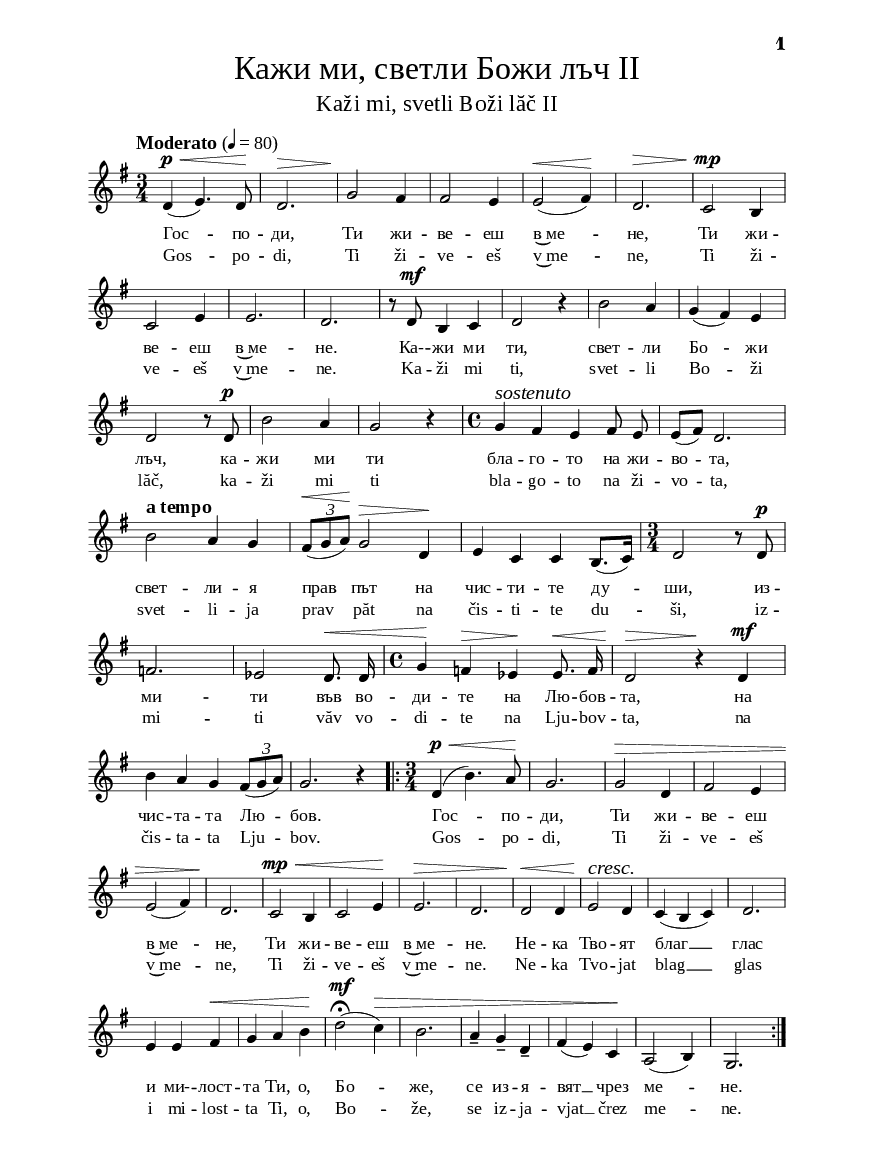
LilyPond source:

\version "2.24.3"

% include paper part and global functions
\include "include/globals.ily"

\bookpart {
  \label #'ref211
  \tocItem \markup "Кажи ми, светли Божи лъч II – Kaži mi, svetli Boži lăč II "
  \include "include/bookpart-paper.ily"
  \score {
    \include "include/score-layout.ily"
    \new Voice \absolute {
      \clef treble
      \key g \major
      \time 3/4
      \tempoFunc "Moderato" 4 "80"
      \autoBeamOff

      d'4 (  ^\p  ^\<  e'4. )  d'8  ^\! | % 2
      d'2.  ^\> | % 3
      g'2  ^\!  fis'4 | % 4
      fis'2  e'4 | % 5
      e'2 (  ^\<  fis'4 )  ^\! | % 6
      d'2.  ^\> | % 7
      c'2  ^\!  ^\mp  b4 \break | % 8
      c'2  e'4 | % 9
      e'2. |
      d'2. | % 11
      r8  d'8  ^\mf  b4  c'4 | % 12
      d'2 r4 | % 13
      b'2  a'4 | % 14
      g'4 (  fis'4 )  e'4 \break | % 15
      d'2 r8  d'8  ^\p | % 16
      b'2  a'4 | % 17
      g'2 r4 | % 18
      \time 4/4  | % 18
      g'4 ^\markup{ \huge \italic {sostenuto} }  fis'4  e'4
      fis'8  e'8 | % 19
      e'8 ( [  fis'8 ) ]  d'2. \break |

      \tempo"a tempo" b'2  a'4  g'4 | % 21
      \once \omit TupletBracket
      \times 2/3  {
        fis'8 ( [  ^\<  g'8  a'8 ) ]
      }
      ^\!  g'2  ^\>  d'4  ^\! | % 22
      e'4  c'4  c'4  b8. ( [  c'16 ) ]
      | % 23
      \time 3/4  | % 23
      d'2 r8  d'8  ^\p \break | % 24
      f'2. | % 25
      es'2
      \once \override Hairpin.to-barline = ##f
      d'8. ^\<  d'16 | % 26
      \time 4/4  | % 26
      g'4  ^\!  f'4  ^\>  es'4 ^\! es'8. ^\<
      f'16 | % 27
      d'2  ^\!  ^\> r4  ^\!  d'4  ^\mf \break | % 28
      b'4  a'4  g'4 \once \omit TupletBracket
      \times 2/3  {
        fis'8 ( [  g'8  a'8 ) ]
      }
      | % 29
      g'2. r4 \bar ".|:"

      \time 3/4  |
      d'4 (  ^\p  ^\<  b'4. )  a'8  ^\! | % 31
      g'2. | % 32
      g'2  ^\>  d'4  | % 33
      fis'2  e'4 | \break % 34
      e'2 (  fis'4 ) | % 35
      d'2.  ^\! | % 36
      c'2  ^\mp  ^\<  b4 | % 37
      c'2  e'4  ^\! | % 38
      e'2.  ^\> | % 39
      d'2. |
      d'2  ^\!  ^\<  d'4 | % 41
      e'2  ^\! ^\markup \huge \italic { "cresc." }  d'4 |   % 42
      \once \omit TupletBracket

      c'4 (  b4
      c'4 )
      |
      d'2. | \break % 43
      e'4  e'4  fis'4  ^\< | % 44
      g'4  a'4  b'4  ^\!  | % 45
      d''2 ( ^\fermata  ^\mf  c''4 )  ^\> | % 46
      b'2. | % 47
      a'4 --  g'4 --  d'4 -- | % 48
      fis'4 (  e'4 )  c'4  ^\! | % 49
      a2 (  b4 ) |
      g2.
      \bar ":|."
    }

    \addlyrics {
      Гос -- по -- ди, Ти жи -- ве --
      еш в~ме -- не, Ти жи -- ве --
      еш в~ме -- не. "Ка-" -- жи ми ти,
      свет -- ли Бо -- жи лъч, ка --
      жи ми ти бла -- го -- то на жи --
      во -- та, свет -- ли -- я прав
      път на чис -- ти -- те ду
      -- ши, из -- ми -- ти във во --
      ди -- те на Лю -- бов -- та, на
      чис -- та -- та Лю --  бов.
      Гос -- по -- ди, Ти жи -- ве --
      еш в~ме -- не, Ти жи -- ве --
      еш в~ме -- не. Не -- ка Тво -- ят
      благ __   глас и "ми-" -- лост --
      та Ти, о, Бо -- же, се из -- я
      -- вят __  чрез ме -- не.}

      \addlyrics {
        Gos -- po -- di, Ti ži -- ve --
        eš v~me -- ne, Ti ži -- ve --
        eš v~me -- ne. Ka -- ži mi ti,
        svet -- li Bo -- ži lăč, ka --
        ži mi ti bla -- go -- to na ži --
        vo -- ta, svet -- li -- ja prav
        păt na čis -- ti -- te du
        -- ši, iz -- mi -- ti văv vo --
        di -- te na Lju -- bov -- ta, na
        čis -- ta -- ta Lju --  bov.
        Gos -- po -- di, Ti ži -- ve --
        eš v~me -- ne, Ti ži -- ve --
        eš v~me -- ne. Ne -- ka Tvo -- jat
        blag __   glas i mi -- lost --
        ta Ti, o, Bo -- že, se iz -- ja
        -- vjat __  črez me -- ne.}


        \header {
          title = \titleFunc "Кажи ми, светли Божи лъч II" "Kaži mi, svetli Boži lăč II"
        }

        \midi{}

      } % score

      \markup \empty-one

      % include foreign translation(s) of the song
      \version "2.24.4"

\markup \fill-line { \fontsize #deTitleFontSize "Sage mir du, heller göttlicher Strahl II" }
\markup \null
\markup \null
\markup \abs-fontsize #11 \override #`(baseline-skip . ,bgCoupletBaselineSkip) {
  \fill-line {
    \hspace #0.1
    \column {
      \line {
        \bold "  "
        \column {
          "Herr, Du lebst in mir,"
          "Du lebst in mir."
          "Sage mir, heller göttlicher Strahl,"
          "sage mir du, das Gute des Lebens,"
          "der helle, gerade Weg"
          "der reinen Seelen,"
          "gewaschen in den Wassern der Liebe,"
          "der reinen Liebe."
          "Herr, Du lebst in mir,"
          "Du lebst in mir."
          "Mögen Deine gütige Stimme"
          "und Deine Barmherzigkeit, oh Herr, "
          "sich durch mich kundtun!"
        }
      }
    }\hspace #0.1
  }
}


    } % bookpart

    % Più mosso
    %
